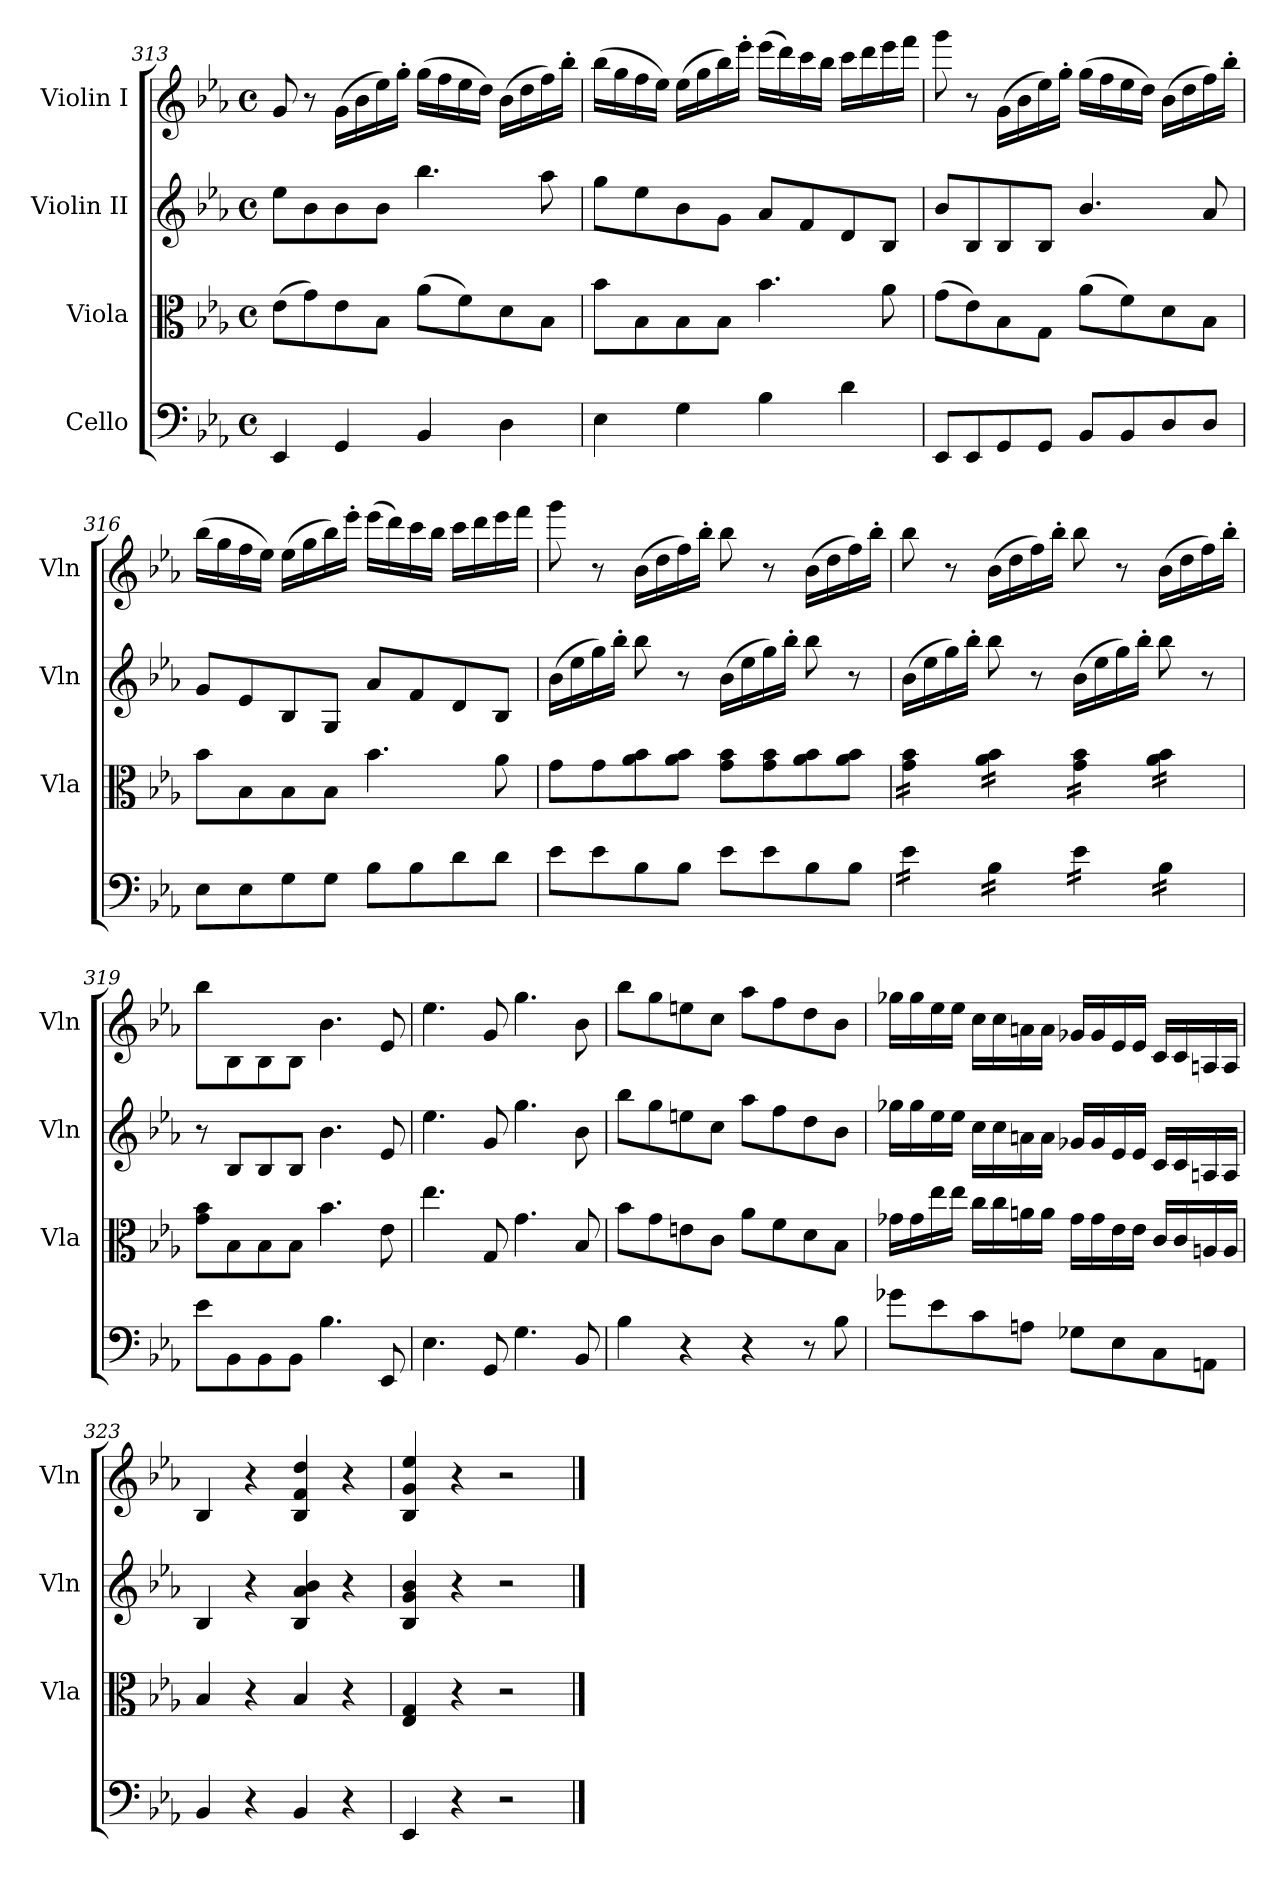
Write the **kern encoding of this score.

**kern	**kern	**kern	**kern
*part4	*part3	*part2	*part1
*staff4	*staff3	*staff2	*staff1
*I"Cello	*I"Viola	*I"Violin II	*I"Violin I
*	*I'Vla	*I'Vln	*I'Vln
*clefF4	*clefC3	*clefG2	*clefG2
*k[b-e-a-]	*k[b-e-a-]	*k[b-e-a-]	*k[b-e-a-]
*M4/4	*M4/4	*M4/4	*M4/4
*met(c)	*met(c)	*met(c)	*met(c)
=313	=313	=313	=313
4EE-/	(>8e-\L	8ee-\L	8g/
.	8g\)	8b-\	8r
4GG/	8e-\	8b-\	(>16g\LL
.	.	.	16b-\
.	8B-\J	8b-\J	16ee-\)
.	.	.	16gg'\JJ
4BB-/	(>8a-\L	4.bb-\	(>16gg\LL
.	.	.	16ff\
.	8f\)	.	16ee-\
.	.	.	16dd\JJ)
4D\	8d\	.	(>16b-\LL
.	.	.	16dd\
.	8B-\J	8aa-\	16ff\)
.	.	.	16bb-'\JJ
!!LO:LB:g=z
=314	=314	=314	=314
4E-\	8b-\L	8gg\L	(>16bb-\LL
.	.	.	16gg\
.	8B-\	8ee-\	16ff\
.	.	.	16ee-\JJ)
4G\	8B-\	8b-\	(>16ee-\LL
.	.	.	16gg\
.	8B-\J	8g\J	16bb-\)
.	.	.	16eee-'\JJ
4B-\	4.b-\	8a-/L	(>16eee-\LL
.	.	.	16ddd\)
.	.	8f/	16ccc\
.	.	.	16bb-\JJ
4d\	.	8d/	16ccc\LL
.	.	.	16ddd\
.	8a-\	8B-/J	16eee-\
.	.	.	16fff\JJ
=315	=315	=315	=315
8EE-/L	(>8g\L	8b-/L	8ggg\
8EE-/	8e-\)	8B-/	8r
8GG/	8B-\	8B-/	(>16g\LL
.	.	.	16b-\
8GG/J	8G\J	8B-/J	16ee-\)
.	.	.	16gg'\JJ
8BB-/L	(>8a-\L	4.b-/	(>16gg\LL
.	.	.	16ff\
8BB-/	8f\)	.	16ee-\
.	.	.	16dd\JJ)
8D/	8d\	.	(>16b-\LL
.	.	.	16dd\
8D/J	8B-\J	8a-/	16ff\)
.	.	.	16bb-'\JJ
=316	=316	=316	=316
8E-\L	8b-\L	8g/L	(>16bb-\LL
.	.	.	16gg\
8E-\	8B-\	8e-/	16ff\
.	.	.	16ee-\JJ)
8G\	8B-\	8B-/	(>16ee-\LL
.	.	.	16gg\
8G\J	8B-\J	8G/J	16bb-\)
.	.	.	16eee-'\JJ
8B-\L	4.b-\	8a-/L	(>16eee-\LL
.	.	.	16ddd\)
8B-\	.	8f/	16ccc\
.	.	.	16bb-\JJ
8d\	.	8d/	16ccc\LL
.	.	.	16ddd\
8d\J	8a-\	8B-/J	16eee-\
.	.	.	16fff\JJ
=317	=317	=317	=317
8e-\L	8g\L	(>16b-\LL	8ggg\
.	.	16ee-\	.
8e-\	8g\	16gg\)	8r
.	.	16bb-'\JJ	.
8B-\	8a-\ 8b-\	8bb-\	(>16b-\LL
.	.	.	16dd\
8B-\J	8a-\ 8b-\J	8r	16ff\)
.	.	.	16bb-'\JJ
8e-\L	8g\ 8b-\L	(>16b-\LL	8bb-\
.	.	16ee-\	.
8e-\	8g\ 8b-\	16gg\)	8r
.	.	16bb-'\JJ	.
8B-\	8a-\ 8b-\	8bb-\	(>16b-\LL
.	.	.	16dd\
8B-\J	8a-\ 8b-\J	8r	16ff\)
.	.	.	16bb-'\JJ
!!LO:LB:g=z
=318	=318	=318	=318
*tremolo	*	*	*
*	*tremolo	*	*
16e-\LL	16g\ 16b-\LL	(>16b-\LL	8bb-\
16e-\	16g\ 16b-\	16ee-\	.
16e-\	16g\ 16b-\	16gg\)	8r
16e-\JJ	16g\ 16b-\JJ	16bb-'\JJ	.
16B-\LL	16a-\ 16b-\LL	8bb-\	(>16b-\LL
16B-\	16a-\ 16b-\	.	16dd\
16B-\	16a-\ 16b-\	8r	16ff\)
16B-\JJ	16a-\ 16b-\JJ	.	16bb-'\JJ
16e-\LL	16g\ 16b-\LL	(>16b-\LL	8bb-\
16e-\	16g\ 16b-\	16ee-\	.
16e-\	16g\ 16b-\	16gg\)	8r
16e-\JJ	16g\ 16b-\JJ	16bb-'\JJ	.
16B-\LL	16a-\ 16b-\LL	8bb-\	(>16b-\LL
16B-\	16a-\ 16b-\	.	16dd\
16B-\	16a-\ 16b-\	8r	16ff\)
16B-\JJ	16a-\ 16b-\JJ	.	16bb-'\JJ
*	*Xtremolo	*	*
*Xtremolo	*	*	*
=319	=319	=319	=319
8e-\L	8g\ 8b-\L	8r	8bb-\L
8BB-\	8B-\	8B-/L	8B-\
8BB-\	8B-\	8B-/	8B-\
8BB-\J	8B-\J	8B-/J	8B-\J
4.B-\	4.b-\	4.b-\	4.b-\
8EE-/	8e-\	8e-/	8e-/
=320	=320	=320	=320
4.E-\	4.ee-\	4.ee-\	4.ee-\
8GG/	8G/	8g/	8g/
4.G\	4.g\	4.gg\	4.gg\
8BB-/	8B-/	8b-\	8b-\
=321	=321	=321	=321
4B-\	8b-\L	8bb-\L	8bb-\L
.	8g\	8gg\	8gg\
4r	8en\	8een\	8een\
.	8c\J	8cc\J	8cc\J
4r	8a-\L	8aa-\L	8aa-\L
.	8f\	8ff\	8ff\
8r	8d\	8dd\	8dd\
8B-\	8B-\J	8b-\J	8b-\J
=322	=322	=322	=322
8g-X\L	16g-X\LL	16gg-X\LL	16gg-X\LL
.	16g-\	16gg-\	16gg-\
8e-\	16ee-\	16ee-\	16ee-\
.	16ee-\JJ	16ee-\JJ	16ee-\JJ
8c\	16cc\LL	16cc\LL	16cc\LL
.	16cc\	16cc\	16cc\
8An\J	16an\	16an\	16an\
.	16a\JJ	16a\JJ	16a\JJ
8G-X\L	16g-\LL	16g-X/LL	16g-X/LL
.	16g-\	16g-/	16g-/
8E-\	16e-\	16e-/	16e-/
.	16e-\JJ	16e-/JJ	16e-/JJ
8C\	16c/LL	16c/LL	16c/LL
.	16c/	16c/	16c/
8AAn\J	16An/	16An/	16An/
.	16A/JJ	16A/JJ	16A/JJ
=323	=323	=323	=323
4BB-/	4B-/	4B-/	4B-/
4r	4r	4r	4r
4BB-/	4B-/	4B-/ 4a-/ 4b-/	4B-/ 4f/ 4dd/
4r	4r	4r	4r
=324	=324	=324	=324
4EE-/	4E-/ 4G/	4B-/ 4g/ 4b-/	4B-/ 4g/ 4ee-/
4r	4r	4r	4r
2r	2r	2r	2r
==	==	==	==
*-	*-	*-	*-
